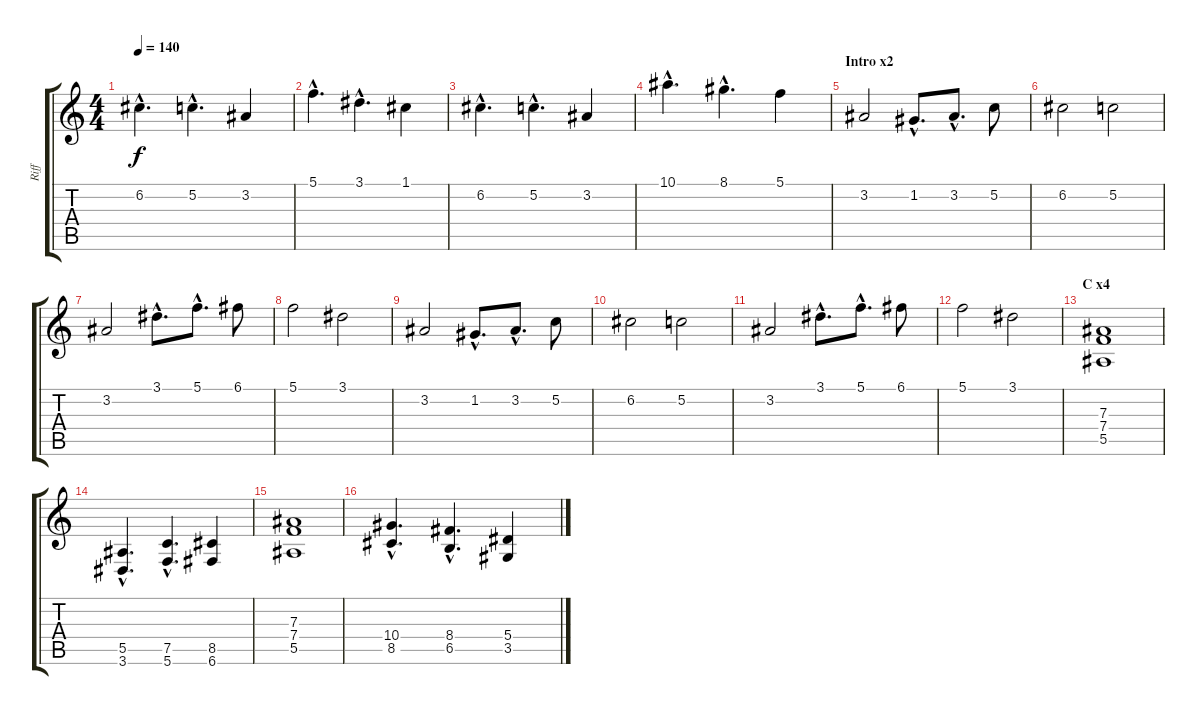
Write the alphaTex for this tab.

\track ("Riff" "Riff") {instrument distortionguitar}
\staff {score tabs}
\tuning (C4 G3 Eb3 Bb2 F2 C2) {hide}
\ts (4 4)
\tempo 140
\clef g2
\ks c
6.2{hac}.4{d dy f} 5.2{hac}.4{d} 3.2.4 |
5.1{hac}.4{d} 3.1{hac}.4{d} 1.1.4 |
6.2{hac}.4{d} 5.2{hac}.4{d} 3.2.4 |
10.1{hac}.4{d} 8.1{hac}.4{d} 5.1.4 |
\section ("" "Intro x2")
3.2.2 1.2{hac}.8{d} 3.2{hac}.8{d} 5.2.8 |
6.2.2 5.2.2 |
3.2.2 3.1{hac}.8{d} 5.1{hac}.8{d} 6.1.8 |
5.1.2 3.1.2 |
3.2.2 1.2{hac}.8{d} 3.2{hac}.8{d} 5.2.8 |
6.2.2 5.2.2 |
3.2.2 3.1{hac}.8{d} 5.1{hac}.8{d} 6.1.8 |
5.1.2 3.1.2 |
\section ("" "C x4")
(7.3 7.4 5.5).1 |
(5.5{hac} 3.6{hac}).4{d} (7.5{hac} 5.6{hac}).4{d} (8.5 6.6).4 |
(7.3 7.4 5.5).1 |
(10.4{hac} 8.5{hac}).4{d} (8.4{hac} 6.5{hac}).4{d} (5.4 3.5).4
